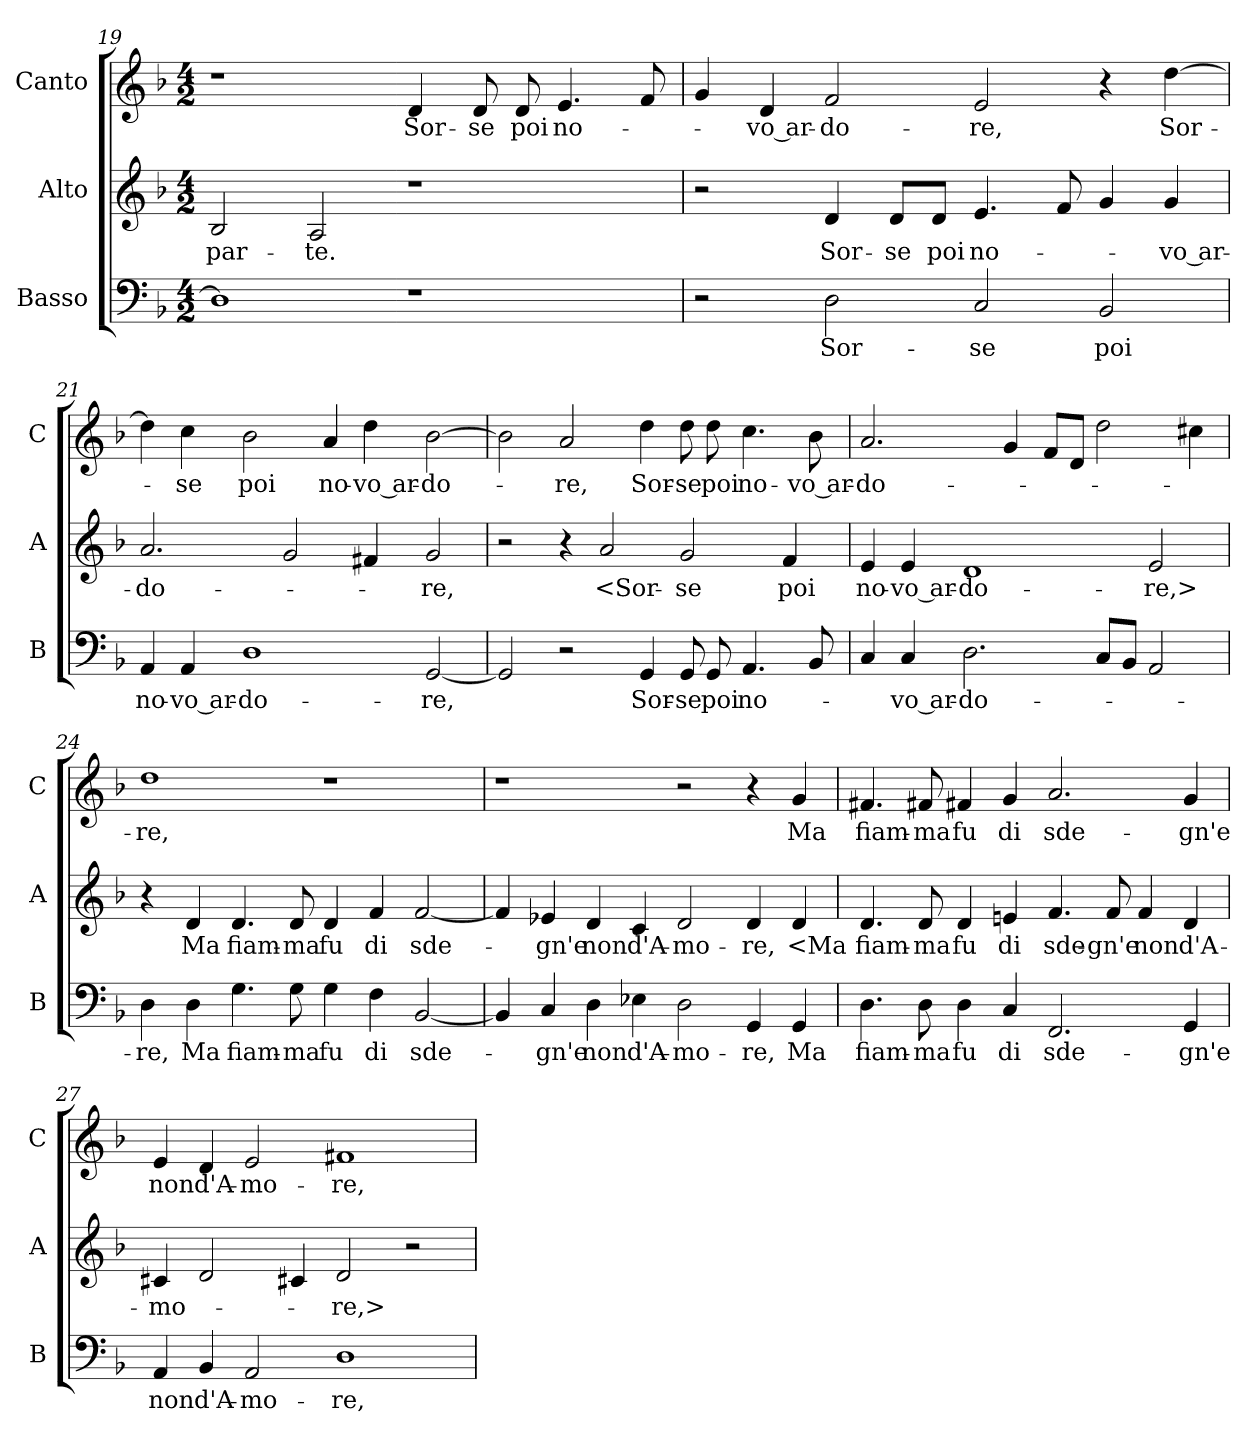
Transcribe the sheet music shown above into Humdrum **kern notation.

**kern	**text	**kern	**text	**kern	**text
*part3	*part3	*part2	*part2	*part1	*part1
*staff3	*staff3	*staff2	*staff2	*staff1	*staff1
*I"Basso	*	*I"Alto	*	*I"Canto	*
*I'B	*	*I'A	*	*I'C	*
*clefF4	*	*clefG2	*	*clefG2	*
*k[b-]	*	*k[b-]	*	*k[b-]	*
*F:	*	*F:	*	*F:	*
*M4/2	*	*M4/2	*	*M4/2	*
=19	=19	=19	=19	=19	=19
1D]	.	2B-	par-	1r	.
.	.	2A	-te.	.	.
1r	.	1r	.	4d	Sor-
.	.	.	.	8d	-se
.	.	.	.	8d	poi
.	.	.	.	4.e	no-
.	.	.	.	8f	.
=20	=20	=20	=20	=20	=20
2r	.	2r	.	4g	.
.	.	.	.	4d	-vo ar-
2D	Sor-	4d	Sor-	2f	-do-
.	.	8d/L	-se	.	.
.	.	8d/J	poi	.	.
2C	-se	4.e	no-	2e	-re,
.	.	8f	.	.	.
2BB-	poi	4g	.	4r	.
.	.	4g	-vo ar-	[4dd	Sor-
=21	=21	=21	=21	=21	=21
4AA	no-	2.a	-do-	4dd]	.
4AA	-vo ar-	.	.	4cc	-se
1D	-do-	.	.	2b-	poi
.	.	2g	.	.	.
.	.	.	.	4a	no-
.	.	4f#X	.	4dd	-vo ar-
[2GG	-re,	2g	-re,	[2b-	-do-
=22	=22	=22	=22	=22	=22
2GG]	.	2r	.	2b-]	.
2r	.	4r	.	2a	-re,
.	.	2a	<Sor-	.	.
4GG	Sor-	.	.	4dd	Sor-
8GG	-se	2g	-se	8dd	-se
8GG	poi	.	.	8dd	poi
4.AA	no-	.	.	4.cc	no-
.	.	4f	poi	.	.
8BB-	.	.	.	8b-	-vo ar-
=23	=23	=23	=23	=23	=23
4C	.	4e	no-	2.a	-do-
4C	-vo ar-	4e	-vo ar-	.	.
2.D	-do-	1d	-do-	.	.
.	.	.	.	4g	.
.	.	.	.	8fL	.
.	.	.	.	8dJ	.
8CL	.	.	.	2dd	.
8BB-J	.	.	.	.	.
2AA	.	2e	-re,>	.	.
.	.	.	.	4cc#X	.
=24	=24	=24	=24	=24	=24
4D	-re,	4r	.	1dd	-re,
4D	Ma	4d	Ma	.	.
4.G	fiam-	4.d	fiam-	.	.
8G	-ma	8d	-ma	.	.
4G	fu	4d	fu	1r	.
4F	di	4f	di	.	.
[2BB-	sde-	[2f	sde-	.	.
=25	=25	=25	=25	=25	=25
4BB-]	.	4f]	.	1r	.
4C	-gn'e	4e-X	-gn'e	.	.
4D	non	4d	non	.	.
4E-X	d'A-	4c	d'A-	.	.
2D	-mo-	2d	-mo-	2r	.
4GG	-re,	4d	-re,	4r	.
4GG	Ma	4d	<Ma	4g	Ma
=26	=26	=26	=26	=26	=26
4.D	fiam-	4.d	fiam-	4.f#X	fiam-
8D	-ma	8d	-ma	8f#X	-ma
4D	fu	4d	fu	4f#X	fu
4C	di	4en	di	4g	di
2.FF	sde-	4.f	sde-	2.a	sde-
.	.	8f	-gn'e	.	.
.	.	4f	non	.	.
4GG	-gn'e	4d	d'A-	4g	-gn'e
=27	=27	=27	=27	=27	=27
4AA	non	4c#X	-mo-	4e	non
4BB-	d'A-	2d	.	4d	d'A-
2AA	-mo-	.	.	2e	-mo-
.	.	4c#X	.	.	.
1D	-re,	2d	-re,>	1f#X	-re,
.	.	2r	.	.	.
=	=	=	=	=	=
*-	*-	*-	*-	*-	*-
